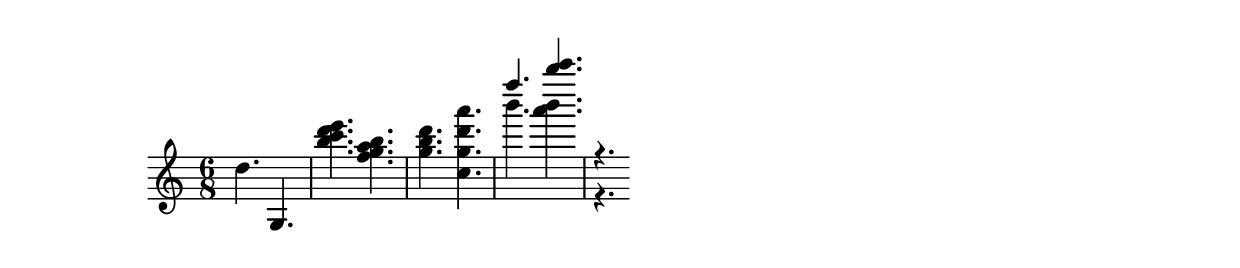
#(ly:set-option 'old-relative)
\version "1.9.8"
\header{
texidoc="
Noteheads can have dots, and rests can too.  Augmentation dots should
never be printed on a staff line, but rather be shifted vertically. They
should go up, but in case of multiple parts, the down stems have down
shifted dots.  (Wanske p. 186) In case of chords, all dots should be in
a column.  The dots go along as rests are shifted to avoid collisions.
"
}



\score { 
  \context Voice \notes\relative c'' {
    \time 6/8
	d4. g,,
	<b'' c d e>4.  <f g a b>
	<g b d> <c, g' d' a'>
	
	
	\context Staff <<
	     { f''  <b c> r4.  }\\
	     { b, <a b> r4. }
	>>
	
	
  }
  \paper { }  
  \midi { }
}

